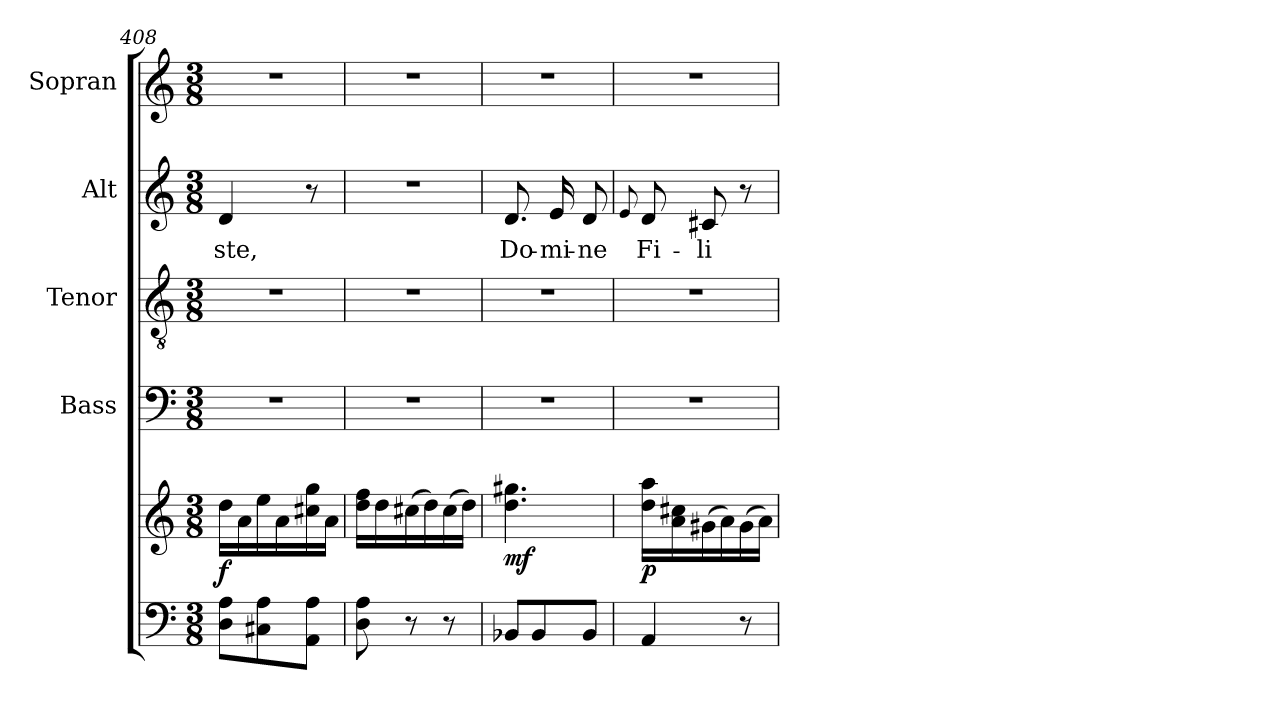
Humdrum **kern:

**kern	**kern	**dynam	**kern	**kern	**kern	**text	**kern
*part5	*part5	*part5	*part4	*part3	*part2	*part2	*part1
*staff6	*staff5	*staff5/6	*staff4	*staff3	*staff2	*staff2	*staff1
*	*	*	*I"Bass	*I"Tenor	*I"Alt	*	*I"Sopran
*	*	*	*I'B.	*I'T.	*I'A.	*	*I'S.
*clefF4	*clefG2	*	*clefF4	*clefGv2	*clefG2	*	*clefG2
*k[]	*k[]	*	*k[]	*k[]	*k[]	*	*k[]
*C:	*C:	*	*C:	*C:	*C:	*	*C:
*M3/8	*M3/8	*	*M3/8	*M3/8	*M3/8	*	*M3/8
=408	=408	=408	=408	=408	=408	=408	=408
!	!	!LO:DY:b	!	!	!	!LO:LY:b	!
8D\ 8A\L	16dd\LL	f	4.r	4.r	4d/	-ste,	4.r
.	16a\	.	.	.	.	.	.
8C#X\ 8A\	16ee\	.	.	.	.	.	.
.	16a\	.	.	.	.	.	.
8AA\ 8A\J	16cc#X\ 16gg\	.	.	.	8r	.	.
.	16a\JJ	.	.	.	.	.	.
=409	=409	=409	=409	=409	=409	=409	=409
8D\ 8A\	16dd\ 16ff\LL	.	4.r	4.r	4.r	.	4.r
.	16dd\	.	.	.	.	.	.
8r	(>16cc#X\	.	.	.	.	.	.
.	16dd\)	.	.	.	.	.	.
8r	(>16cc#\	.	.	.	.	.	.
.	16dd\JJ)	.	.	.	.	.	.
=410	=410	=410	=410	=410	=410	=410	=410
!	!	!LO:DY:b	!	!	!	!LO:LY:b	!
8BB-X/L	4.dd\ 4.gg#X\	mf	4.r	4.r	8.d/	Do-	4.r
8BB-/	.	.	.	.	.	.	.
!	!	!	!	!	!	!LO:LY:b	!
.	.	.	.	.	16e/	-mi-	.
!	!	!	!	!	!	!LO:LY:b	!
8BB-/J	.	.	.	.	8d/	-ne	.
=411	=411	=411	=411	=411	=411	=411	=411
.	.	.	.	.	8qqe/	.	.
!	!	!LO:DY:b	!	!	!	!LO:LY:b	!
4AA/	16dd\ 16aa\LL	p	4.r	4.r	8d/	Fi-	4.r
.	16a\ 16cc#X\	.	.	.	.	.	.
!	!	!	!	!	!	!LO:LY:b	!
.	(>16g#X\	.	.	.	8c#X/	-li	.
.	16a\)	.	.	.	.	.	.
8r	(>16g#\	.	.	.	8r	.	.
.	16a\JJ)	.	.	.	.	.	.
=	=	=	=	=	=	=	=
*-	*-	*-	*-	*-	*-	*-	*-
